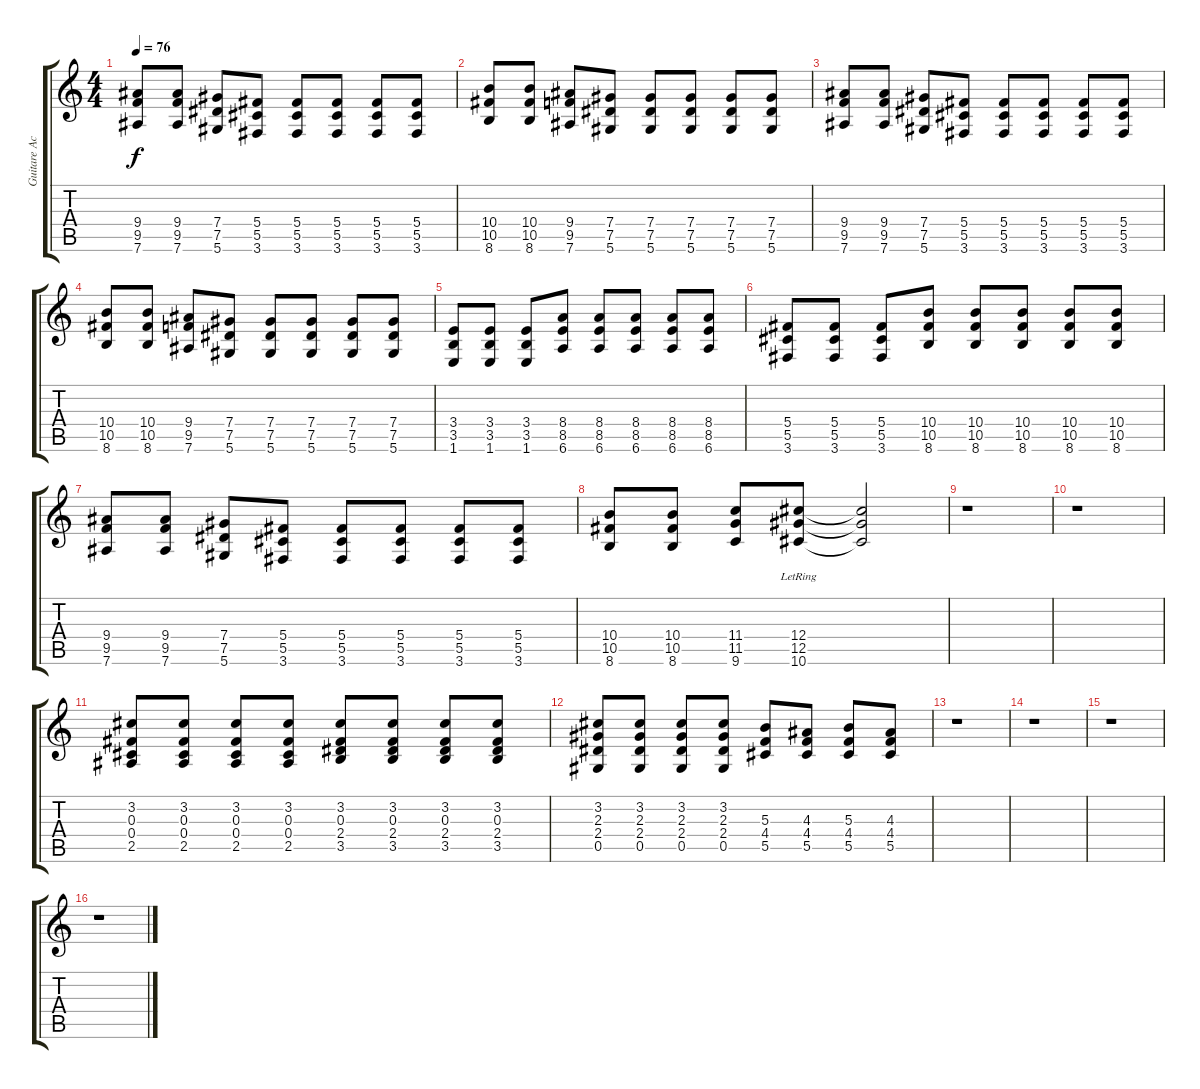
\track ("Guitare Acoustique/Electrique" "Guitare Ac") {instrument acousticguitarsteel}
\staff {score tabs}
\tuning (Eb4 Bb3 Gb3 Db3 Ab2 Eb2) {hide}
\ts (4 4)
\tempo 76
\clef g2
\ks c
(9.4 9.5 7.6).8{dy f volume 12 instrument overdrivenguitar} (9.4 9.5 7.6).8 (7.4 7.5 5.6).8 (5.4 5.5 3.6).8 (5.4 5.5 3.6).8 (5.4 5.5 3.6).8 (5.4 5.5 3.6).8 (5.4 5.5 3.6).8 |
(10.4 10.5 8.6).8 (10.4 10.5 8.6).8 (9.4 9.5 7.6).8 (7.4 7.5 5.6).8 (7.4 7.5 5.6).8 (7.4 7.5 5.6).8 (7.4 7.5 5.6).8 (7.4 7.5 5.6).8 |
(9.4 9.5 7.6).8 (9.4 9.5 7.6).8 (7.4 7.5 5.6).8 (5.4 5.5 3.6).8 (5.4 5.5 3.6).8 (5.4 5.5 3.6).8 (5.4 5.5 3.6).8 (5.4 5.5 3.6).8 |
(10.4 10.5 8.6).8 (10.4 10.5 8.6).8 (9.4 9.5 7.6).8 (7.4 7.5 5.6).8 (7.4 7.5 5.6).8 (7.4 7.5 5.6).8 (7.4 7.5 5.6).8 (7.4 7.5 5.6).8 |
(3.4 3.5 1.6).8 (3.4 3.5 1.6).8 (3.4 3.5 1.6).8 (8.4 8.5 6.6).8 (8.4 8.5 6.6).8 (8.4 8.5 6.6).8 (8.4 8.5 6.6).8 (8.4 8.5 6.6).8 |
(5.4 5.5 3.6).8 (5.4 5.5 3.6).8 (5.4 5.5 3.6).8 (10.4 10.5 8.6).8 (10.4 10.5 8.6).8 (10.4 10.5 8.6).8 (10.4 10.5 8.6).8 (10.4 10.5 8.6).8 |
(9.4 9.5 7.6).8 (9.4 9.5 7.6).8 (7.4 7.5 5.6).8 (5.4 5.5 3.6).8 (5.4 5.5 3.6).8 (5.4 5.5 3.6).8 (5.4 5.5 3.6).8 (5.4 5.5 3.6).8 |
(10.4 10.5 8.6).8 (10.4 10.5 8.6).8 (11.4 11.5 9.6).8 (12.4{lr} 12.5{lr} 10.6{lr}).8 (12.4{t} 12.5{t} 10.6{t}).2 |
r.1 |
r.1 |
(3.2 0.3 0.4 2.5).8{volume 6 instrument acousticguitarsteel} (3.2 0.3 0.4 2.5).8 (3.2 0.3 0.4 2.5).8 (3.2 0.3 0.4 2.5).8 (3.2 0.3 2.4 3.5).8 (3.2 0.3 2.4 3.5).8 (3.2 0.3 2.4 3.5).8 (3.2 0.3 2.4 3.5).8 |
(3.2 2.3 2.4 0.5).8 (3.2 2.3 2.4 0.5).8 (3.2 2.3 2.4 0.5).8 (3.2 2.3 2.4 0.5).8 (5.3 4.4 5.5).8 (4.3 4.4 5.5).8 (5.3 4.4 5.5).8 (4.3 4.4 5.5).8 |
r.1 |
r.1 |
r.1 |
r.1
